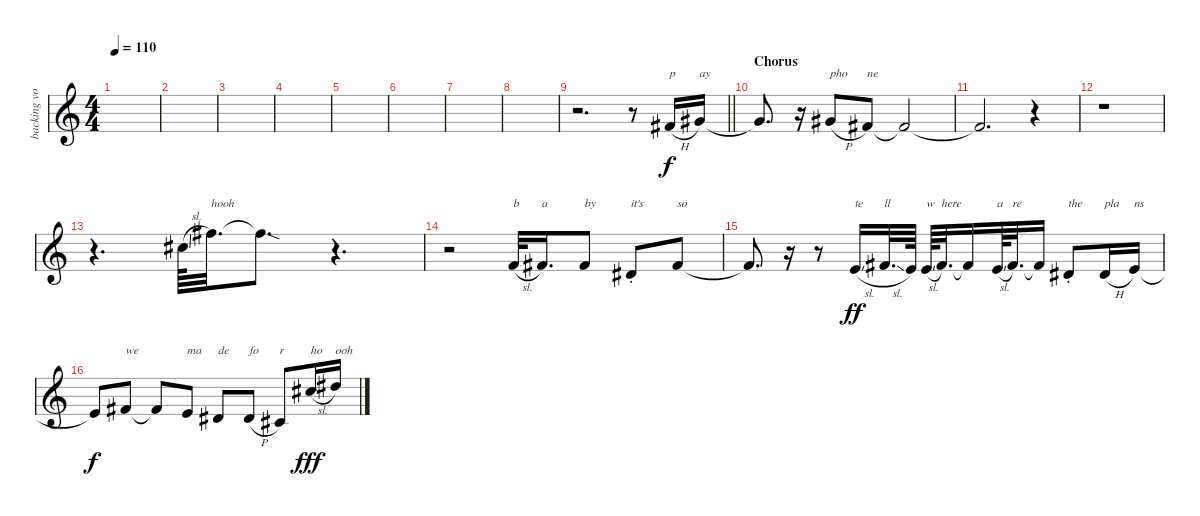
\track ("backing vocals" "backing vo") {instrument lead2sawtooth}
\staff {score}
\tuning (E4 B3 G3 D3 A2 E2) {hide}
\ts (4 4)
\tempo 110
\clef g2
\ks c
|
|
|
|
|
|
|
|
\barLineRight lightlight
r.2{d} r.8 7.2{h}.16{txt "p" dy f} 9.2.16{txt "ay"} |
\section ("" "Chorus")
9.2{t}.8{d} r.16 9.2{h}.8{txt "pho"} 7.2.8{txt "ne"} 7.2{t}.2 |
7.2{t}.2{d} r.4 |
r.1 |
r.4{d} 9.1{sl}.64 14.1.32{d txt "hooh"} 14.1{sod t}.8{d} r.4{d} |
r.2 6.2{sl}.32{txt "b"} 7.2.16{d txt "a"} 7.2.8{txt "by"} 4.2{st}.8{txt "it's"} 7.2.8{txt "so"} |
7.2{t}.8{d} r.16 r.8 5.2{sl}.16{txt "te" dy ff} 7.2{sl}.32{d txt "ll"} 5.2.64 5.2{sl}.64{txt "w"} 7.2.32{d txt "here"} 7.2{t}.16 5.2{sl}.64{txt "a"} 7.2.32{d txt "re"} 7.2{t}.16 4.2{st}.8{txt "the"} 4.2{h}.16{txt "pla"} 5.2.16{txt "ns"} |
5.2{t}.8{dy f} 7.2.8{txt "we"} 7.2{t}.8 5.2.8{txt "ma"} 4.2.8{txt "de"} 4.2{h}.8{txt "fo"} 2.2.8{txt "r"} 9.1{sl}.16{txt "ho" dy fff} 11.1.16{txt "ooh"}
